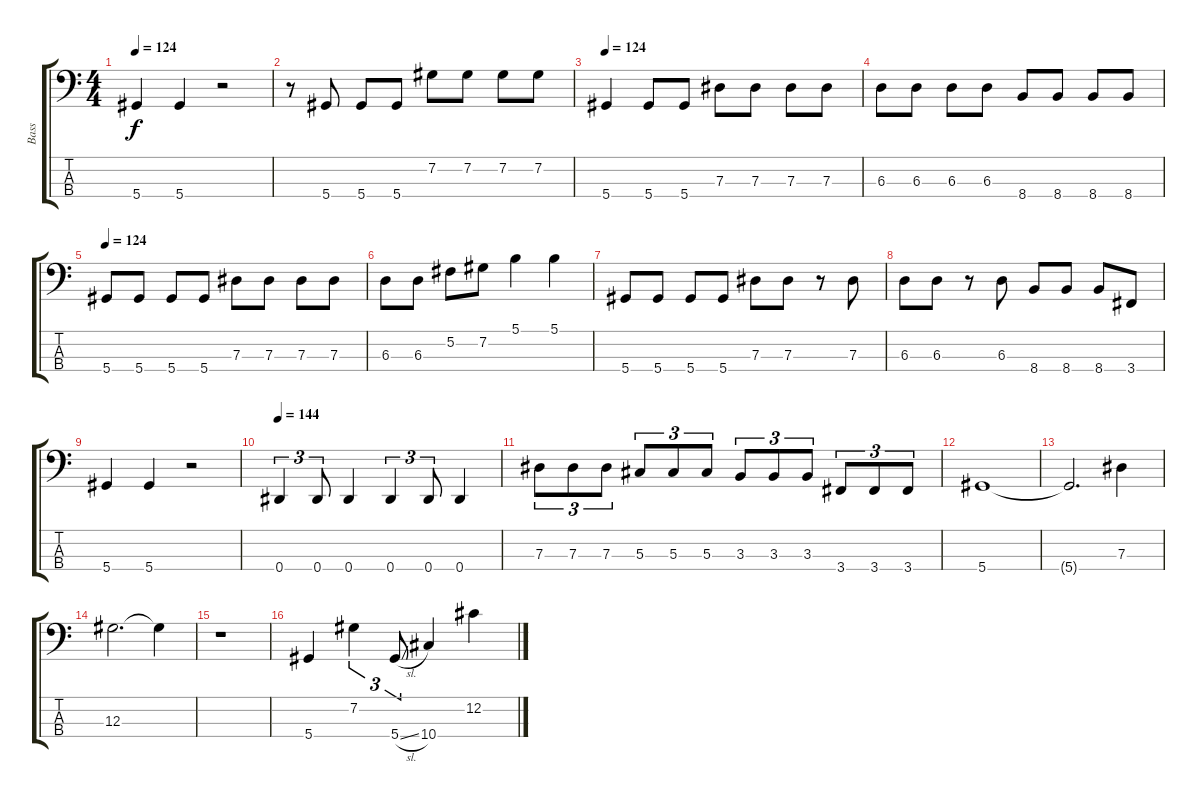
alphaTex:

\track ("Bass" "Bass") {instrument electricbasspick}
\staff {score tabs}
\tuning (Gb2 Db2 Ab1 Eb1) {hide}
\ts (4 4)
\tempo 124
\clef f4
\ks c
5.4.4{dy f} 5.4.4 r.2 |
r.8 5.4.8 5.4.8 5.4.8 7.2.8 7.2.8 7.2.8 7.2.8 |
\tempo 124
5.4.4 5.4.8 5.4.8 7.3.8 7.3.8 7.3.8 7.3.8 |
6.3.8 6.3.8 6.3.8 6.3.8 8.4.8 8.4.8 8.4.8 8.4.8 |
\tempo 124
5.4.8 5.4.8 5.4.8 5.4.8 7.3.8 7.3.8 7.3.8 7.3.8 |
6.3.8 6.3.8 5.2.8 7.2.8 5.1.4 5.1.4 |
5.4.8 5.4.8 5.4.8 5.4.8 7.3.8 7.3.8 r.8 7.3.8 |
6.3.8 6.3.8 r.8 6.3.8 8.4.8 8.4.8 8.4.8 3.4.8 |
5.4.4 5.4.4 r.2 |
\tempo 144
0.4.4{tu (3 2)} 0.4.8{tu (3 2)} 0.4.4 0.4.4{tu (3 2)} 0.4.8{tu (3 2)} 0.4.4 |
7.3.8{tu (3 2)} 7.3.8{tu (3 2)} 7.3.8{tu (3 2)} 5.3.8{tu (3 2)} 5.3.8{tu (3 2)} 5.3.8{tu (3 2)} 3.3.8{tu (3 2)} 3.3.8{tu (3 2)} 3.3.8{tu (3 2)} 3.4.8{tu (3 2)} 3.4.8{tu (3 2)} 3.4.8{tu (3 2)} |
5.4.1 |
5.4{t}.2{d} 7.3.4 |
12.3.2{d} 12.3{t}.4 |
r.1 |
5.4.4 7.2.4{tu (3 2)} 5.4{sl}.8{tu (3 2)} 10.4.4 12.2.4
